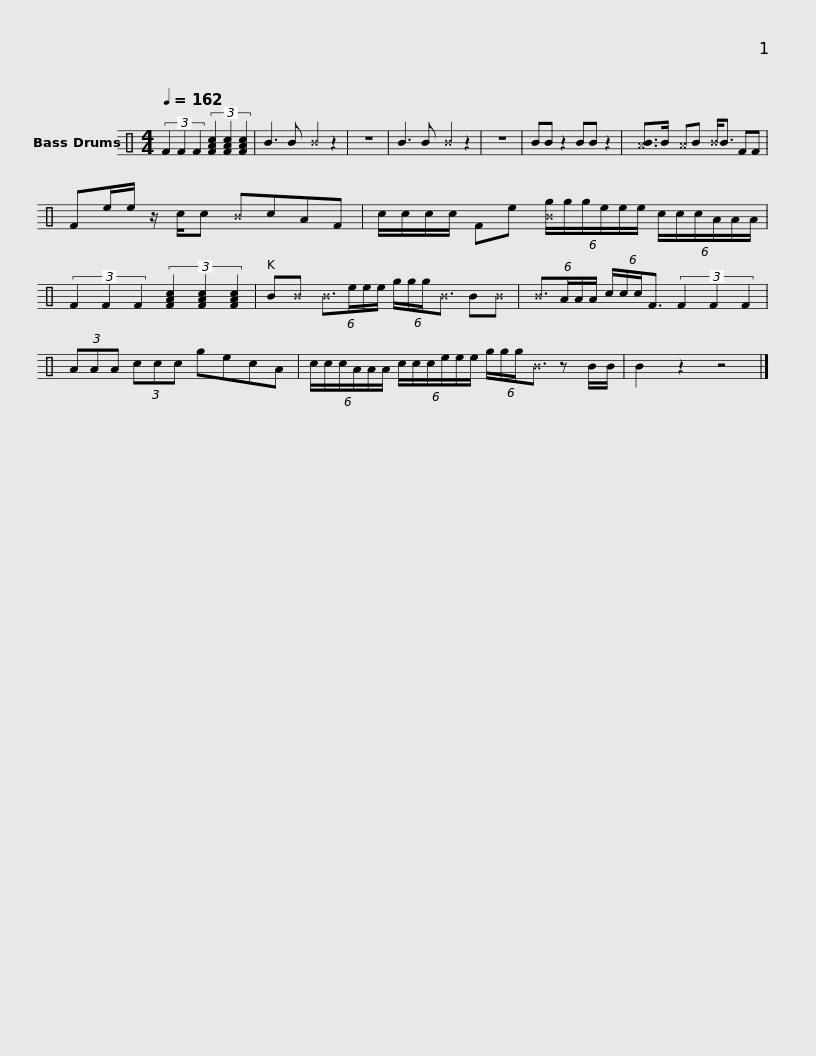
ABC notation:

X:1
L:1/8
Q:1/4=162
M:4/4
I:linebreak $
K:C
V:1 perc
K:none
V:1
 (3F2 F2 F2 (3[FAc]2 [FAc]2 [FAc]2 | B3 B ^B2 z2 | z8 | B3 B ^B2 z2 | z8 | %5
 BB z2 BB z2 | [^AB]>B ^AB ^B<B FF |$ Fe/e/ z/ c/c ^BcAF | c/c/c/c/ Fe (6:4:6[^Bg]/g/g/e/e/e/ (6:4:6c/c/c/A/A/A/ | (3F2 F2 F2 (3[FAc]2 [FAc]2 [FAc]2 | %10
 B^B (6:4:4^B3/2e/e/e/ (6:4:4g/g/g/^B3/2 B^B |$ (6:4:4^B3/2A/A/A/ (6:4:4c/c/c/F3/2 (3F2 F2 F2 | (3AAA (3ccc gecA | (6:4:6c/c/c/A/A/A/ (6:4:6c/c/c/e/e/e/ (6:4:4g/g/g/^B3/2 z B/B/ | B2 z2 z4 |] %15
